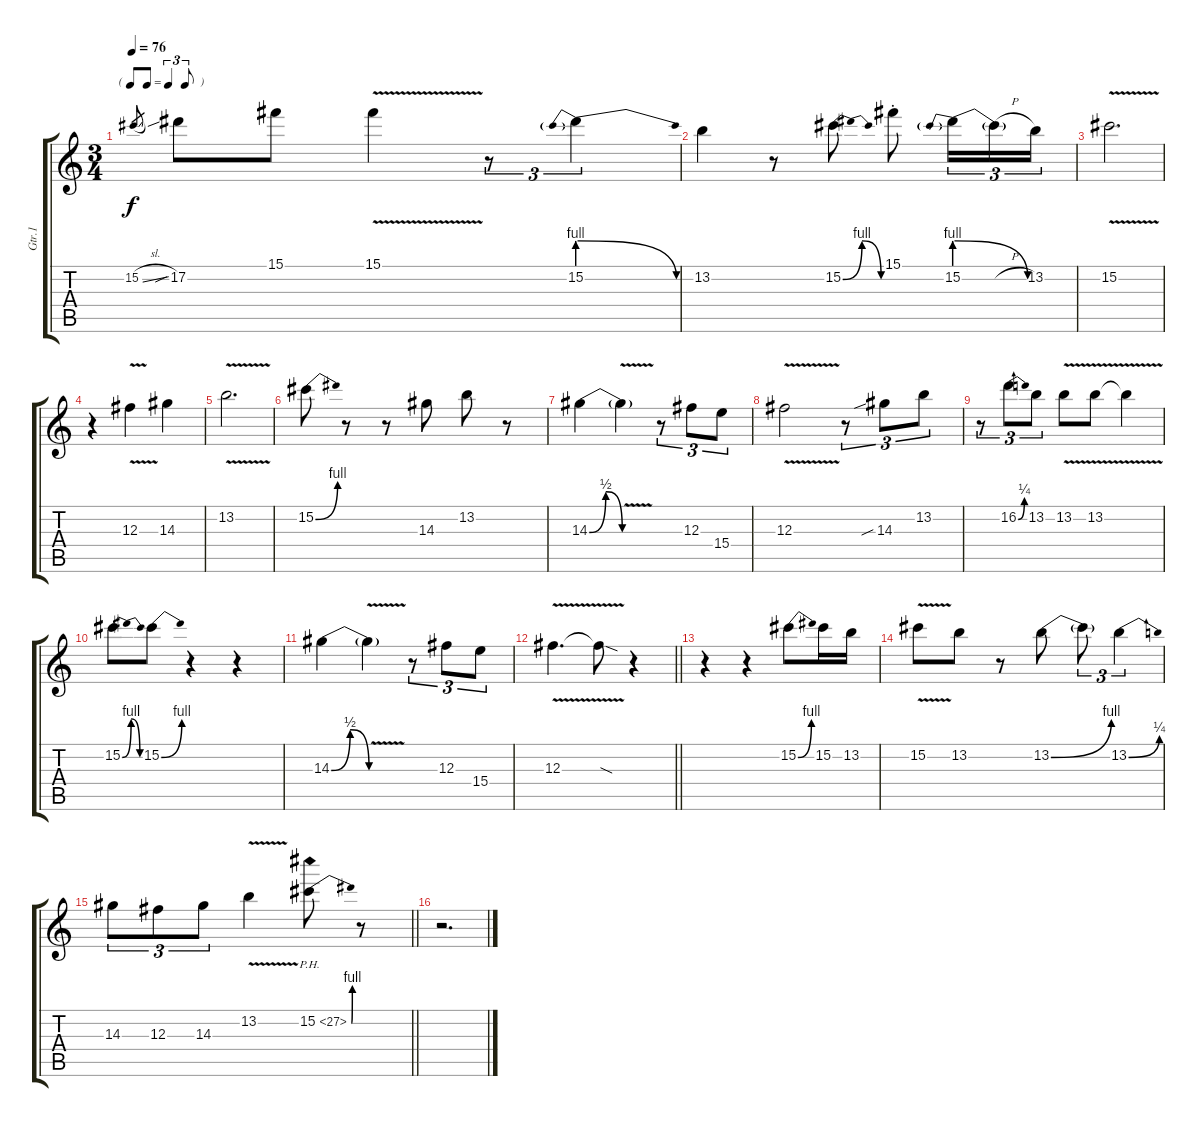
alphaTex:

\track ("Gtr.1" "Gtr.1") {instrument overdrivenguitar}
\staff {score tabs}
\tuning (Eb4 Bb3 Gb3 Db3 Ab2 Eb2) {hide}
\ts (3 4)
\tf triplet8th
\tempo 76
\clef g2
\ks c
15.2{sl}.8{gr dy f} 17.2{sib}.8 15.1.8 15.1{v}.4 r.8{tu (3 2)} 15.2{be (prebendrelease 0 4 60 0)}.4{tu (3 2)} |
13.2.4 r.8 15.2{be (bendrelease 0 0 45 4 58 4 60 0)}.8 15.1{st}.8 15.2{be (prebendrelease 0 4 60 0)}.16{tu (3 2)} 15.2{h t}.16{tu (3 2) beam merge} 13.2.16{tu (3 2)} |
15.2{v}.2{d} |
r.4 12.3{v}.4 14.3.4 |
13.2{v}.2{d} |
15.2{be (bend 0 0 60 4)}.8 r.8 r.8 14.3.8 13.2.8 r.8 |
14.3{be (bendrelease 0 0 25 2 35 2 60 0)}.4 14.3{v t}.4 r.8{tu (3 2)} 12.3.8{tu (3 2) beam merge} 15.4.8{tu (3 2)} |
12.3{v}.2 r.8{tu (3 2)} 14.3{sib}.8{tu (3 2) beam merge} 13.2.8{tu (3 2)} |
r.8{tu (3 2)} 16.2{be (bend 0 0 60 1)}.8{tu (3 2) beam merge} 13.2.8{tu (3 2) beam split} 13.2{v}.8 13.2{v}.8 13.2{t}.4 |
15.2{be (bendrelease 0 0 45 4 55 4 60 0)}.8 15.2{be (bend 0 0 60 4)}.8 r.4 r.4 |
14.3{be (bendrelease 0 0 25 2 35 2 60 0)}.4 14.3{v t}.4 r.8{tu (3 2)} 12.3.8{tu (3 2) beam merge} 15.4.8{tu (3 2)} |
\barLineRight lightlight
12.3{v}.4{d} 12.3{sod t}.8 r.4 |
\section ("" "")
r.4 r.4 15.2{be (bend 0 0 60 4)}.8 15.2.16 13.2.16 |
15.2{v}.8 13.2.8 r.8 13.2{be (bend 0 0 60 4)}.8 13.2{t}.8{tu (3 2)} 13.2{be (bend 0 0 60 1)}.4{tu (3 2)} |
\barLineRight lightlight
14.3.8{tu (3 2)} 12.3.8{tu (3 2)} 14.3.8{tu (3 2)} 13.2{v}.4 15.2{be (bend 0 0 60 4) ph 12}.8 r.8 |
\section ("" "")
r.2{d}
